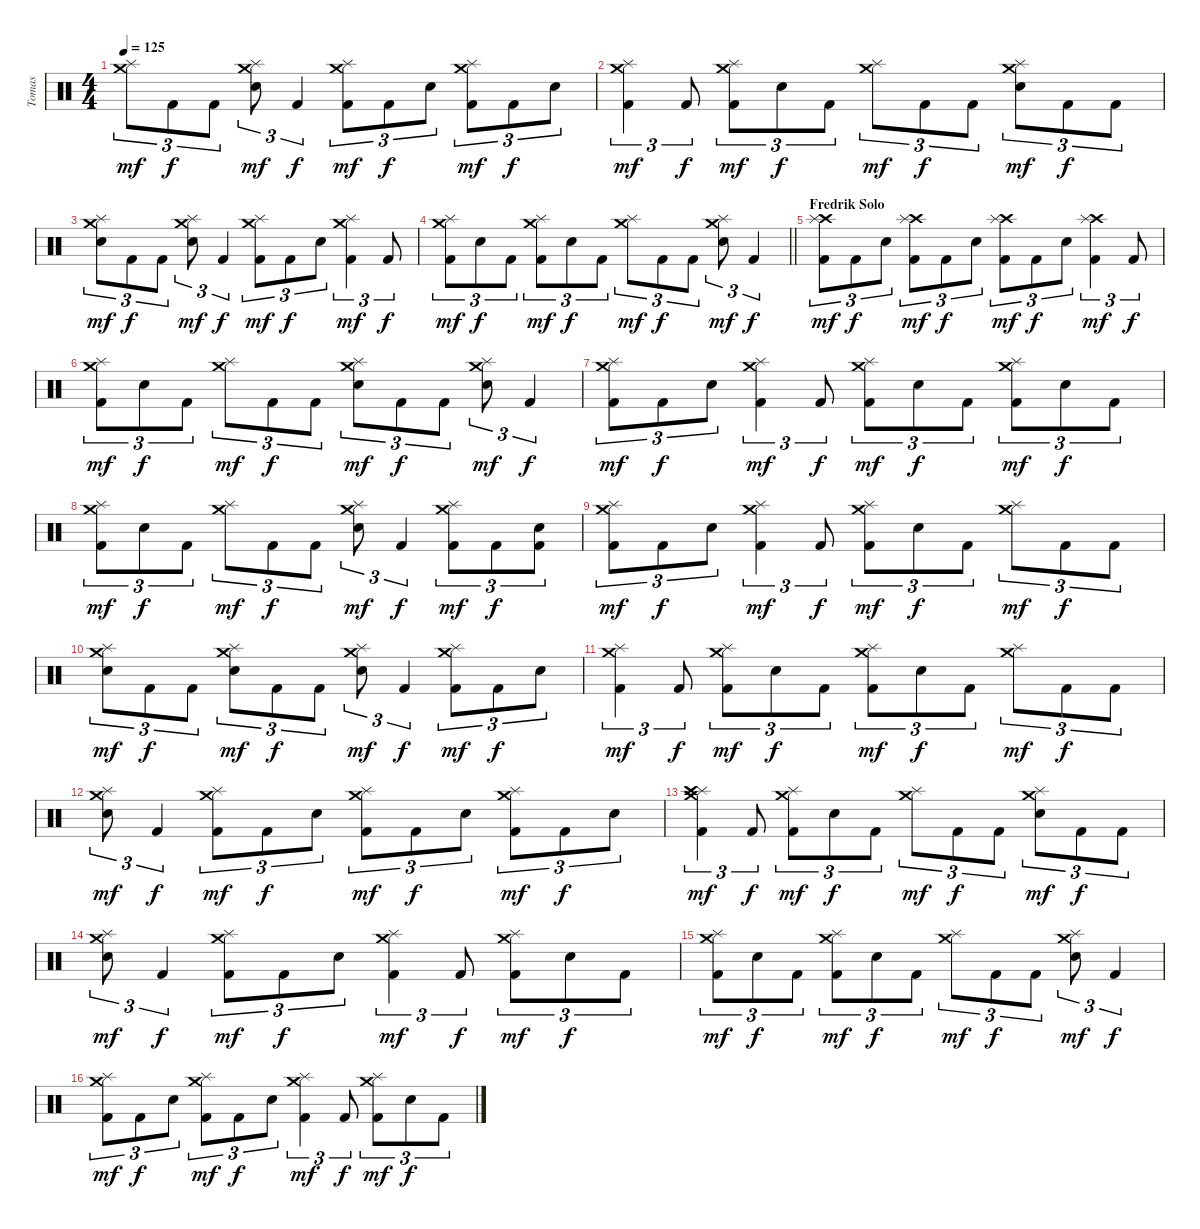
\track ("Tomas" "Tomas") {instrument percussion}
\staff {score}
\articulation defaults
\ts (4 4)
\tempo 125
\clef neutral
\ks c
("Crash medium (hit)" "Splash (hit)").8{tu (3 2) dy mf} "Kick (hit) 2".8{tu (3 2) dy f} "Kick (hit) 2".8{tu (3 2)} ("Crash medium (hit)" "Splash (hit)" "Electric Snare (hit)").8{tu (3 2) dy mf} "Kick (hit) 2".4{tu (3 2) dy f} ("Crash medium (hit)" "Splash (hit)" "Kick (hit) 2").8{tu (3 2) dy mf} "Kick (hit) 2".8{tu (3 2) dy f} "Electric Snare (hit)".8{tu (3 2)} ("Crash medium (hit)" "Splash (hit)" "Kick (hit) 2").8{tu (3 2) dy mf} "Kick (hit) 2".8{tu (3 2) dy f} "Electric Snare (hit)".8{tu (3 2)} |
("Crash medium (hit)" "Splash (hit)" "Kick (hit) 2").4{tu (3 2) dy mf} "Kick (hit) 2".8{tu (3 2) dy f} ("Crash medium (hit)" "Splash (hit)" "Kick (hit) 2").8{tu (3 2) dy mf} "Electric Snare (hit)".8{tu (3 2) dy f} "Kick (hit) 2".8{tu (3 2)} ("Crash medium (hit)" "Splash (hit)").8{tu (3 2) dy mf} "Kick (hit) 2".8{tu (3 2) dy f} "Kick (hit) 2".8{tu (3 2)} ("Crash medium (hit)" "Splash (hit)" "Electric Snare (hit)").8{tu (3 2) dy mf} "Kick (hit) 2".8{tu (3 2) dy f} "Kick (hit) 2".8{tu (3 2)} |
("Crash medium (hit)" "Splash (hit)" "Electric Snare (hit)").8{tu (3 2) dy mf} "Kick (hit) 2".8{tu (3 2) dy f} "Kick (hit) 2".8{tu (3 2)} ("Crash medium (hit)" "Splash (hit)" "Electric Snare (hit)").8{tu (3 2) dy mf} "Kick (hit) 2".4{tu (3 2) dy f} ("Crash medium (hit)" "Splash (hit)" "Kick (hit) 2").8{tu (3 2) dy mf} "Kick (hit) 2".8{tu (3 2) dy f} "Electric Snare (hit)".8{tu (3 2)} ("Crash medium (hit)" "Splash (hit)" "Kick (hit) 2").4{tu (3 2) dy mf} "Kick (hit) 2".8{tu (3 2) dy f} |
\barLineRight lightlight
("Crash medium (hit)" "Splash (hit)" "Kick (hit) 2").8{tu (3 2) dy mf} "Electric Snare (hit)".8{tu (3 2) dy f} "Kick (hit) 2".8{tu (3 2)} ("Crash medium (hit)" "Splash (hit)" "Kick (hit) 2").8{tu (3 2) dy mf} "Electric Snare (hit)".8{tu (3 2) dy f} "Kick (hit) 2".8{tu (3 2)} ("Crash medium (hit)" "Splash (hit)").8{tu (3 2) dy mf} "Kick (hit) 2".8{tu (3 2) dy f} "Kick (hit) 2".8{tu (3 2)} ("Crash medium (hit)" "Splash (hit)" "Electric Snare (hit)").8{tu (3 2) dy mf} "Kick (hit) 2".4{tu (3 2) dy f} |
\section ("" "Fredrik Solo")
("Crash high (hit)" "Splash (hit)" "Kick (hit) 2").8{tu (3 2) dy mf} "Kick (hit) 2".8{tu (3 2) dy f} "Electric Snare (hit)".8{tu (3 2)} ("Crash high (hit)" "Splash (hit)" "Kick (hit) 2").8{tu (3 2) dy mf} "Kick (hit) 2".8{tu (3 2) dy f} "Electric Snare (hit)".8{tu (3 2)} ("Crash high (hit)" "Splash (hit)" "Kick (hit) 2").8{tu (3 2) dy mf} "Kick (hit) 2".8{tu (3 2) dy f} "Electric Snare (hit)".8{tu (3 2)} ("Crash high (hit)" "Splash (hit)" "Kick (hit) 2").4{tu (3 2) dy mf} "Kick (hit) 2".8{tu (3 2) dy f} |
("Crash medium (hit)" "Splash (hit)" "Kick (hit) 2").8{tu (3 2) dy mf} "Electric Snare (hit)".8{tu (3 2) dy f} "Kick (hit) 2".8{tu (3 2)} ("Crash medium (hit)" "Splash (hit)").8{tu (3 2) dy mf} "Kick (hit) 2".8{tu (3 2) dy f} "Kick (hit) 2".8{tu (3 2)} ("Crash medium (hit)" "Splash (hit)" "Electric Snare (hit)").8{tu (3 2) dy mf} "Kick (hit) 2".8{tu (3 2) dy f} "Kick (hit) 2".8{tu (3 2)} ("Crash medium (hit)" "Splash (hit)" "Electric Snare (hit)").8{tu (3 2) dy mf} "Kick (hit) 2".4{tu (3 2) dy f} |
("Crash medium (hit)" "Splash (hit)" "Kick (hit) 2").8{tu (3 2) dy mf} "Kick (hit) 2".8{tu (3 2) dy f} "Electric Snare (hit)".8{tu (3 2)} ("Crash medium (hit)" "Splash (hit)" "Kick (hit) 2").4{tu (3 2) dy mf} "Kick (hit) 2".8{tu (3 2) dy f} ("Crash medium (hit)" "Splash (hit)" "Kick (hit) 2").8{tu (3 2) dy mf} "Electric Snare (hit)".8{tu (3 2) dy f} "Kick (hit) 2".8{tu (3 2)} ("Crash medium (hit)" "Splash (hit)" "Kick (hit) 2").8{tu (3 2) dy mf} "Electric Snare (hit)".8{tu (3 2) dy f} "Kick (hit) 2".8{tu (3 2)} |
("Crash medium (hit)" "Splash (hit)" "Kick (hit) 2").8{tu (3 2) dy mf} "Electric Snare (hit)".8{tu (3 2) dy f} "Kick (hit) 2".8{tu (3 2)} ("Crash medium (hit)" "Splash (hit)").8{tu (3 2) dy mf} "Kick (hit) 2".8{tu (3 2) dy f} "Kick (hit) 2".8{tu (3 2)} ("Crash medium (hit)" "Splash (hit)" "Electric Snare (hit)").8{tu (3 2) dy mf} "Kick (hit) 2".4{tu (3 2) dy f} ("Crash medium (hit)" "Splash (hit)" "Kick (hit) 2").8{tu (3 2) dy mf} "Kick (hit) 2".8{tu (3 2) dy f} ("Electric Snare (hit)" "Kick (hit) 2").8{tu (3 2)} |
("Crash medium (hit)" "Splash (hit)" "Kick (hit) 2").8{tu (3 2) dy mf} "Kick (hit) 2".8{tu (3 2) dy f} "Electric Snare (hit)".8{tu (3 2)} ("Crash medium (hit)" "Splash (hit)" "Kick (hit) 2").4{tu (3 2) dy mf} "Kick (hit) 2".8{tu (3 2) dy f} ("Crash medium (hit)" "Splash (hit)" "Kick (hit) 2").8{tu (3 2) dy mf} "Electric Snare (hit)".8{tu (3 2) dy f} "Kick (hit) 2".8{tu (3 2)} ("Crash medium (hit)" "Splash (hit)").8{tu (3 2) dy mf} "Kick (hit) 2".8{tu (3 2) dy f} "Kick (hit) 2".8{tu (3 2)} |
("Crash medium (hit)" "Splash (hit)" "Electric Snare (hit)").8{tu (3 2) dy mf} "Kick (hit) 2".8{tu (3 2) dy f} "Kick (hit) 2".8{tu (3 2)} ("Crash medium (hit)" "Splash (hit)" "Electric Snare (hit)").8{tu (3 2) dy mf} "Kick (hit) 2".8{tu (3 2) dy f} "Kick (hit) 2".8{tu (3 2)} ("Crash medium (hit)" "Splash (hit)" "Electric Snare (hit)").8{tu (3 2) dy mf} "Kick (hit) 2".4{tu (3 2) dy f} ("Crash medium (hit)" "Splash (hit)" "Kick (hit) 2").8{tu (3 2) dy mf} "Kick (hit) 2".8{tu (3 2) dy f} "Electric Snare (hit)".8{tu (3 2)} |
("Crash medium (hit)" "Splash (hit)" "Kick (hit) 2").4{tu (3 2) dy mf} "Kick (hit) 2".8{tu (3 2) dy f} ("Crash medium (hit)" "Splash (hit)" "Kick (hit) 2").8{tu (3 2) dy mf} "Electric Snare (hit)".8{tu (3 2) dy f} "Kick (hit) 2".8{tu (3 2)} ("Crash medium (hit)" "Splash (hit)" "Kick (hit) 2").8{tu (3 2) dy mf} "Electric Snare (hit)".8{tu (3 2) dy f} "Kick (hit) 2".8{tu (3 2)} ("Crash medium (hit)" "Splash (hit)").8{tu (3 2) dy mf} "Kick (hit) 2".8{tu (3 2) dy f} "Kick (hit) 2".8{tu (3 2)} |
("Crash medium (hit)" "Splash (hit)" "Electric Snare (hit)").8{tu (3 2) dy mf} "Kick (hit) 2".4{tu (3 2) dy f} ("Crash medium (hit)" "Splash (hit)" "Kick (hit) 2").8{tu (3 2) dy mf} "Kick (hit) 2".8{tu (3 2) dy f} "Electric Snare (hit)".8{tu (3 2)} ("Crash medium (hit)" "Splash (hit)" "Kick (hit) 2").8{tu (3 2) dy mf} "Kick (hit) 2".8{tu (3 2) dy f} "Electric Snare (hit)".8{tu (3 2)} ("Crash medium (hit)" "Splash (hit)" "Kick (hit) 2").8{tu (3 2) dy mf} "Kick (hit) 2".8{tu (3 2) dy f} "Electric Snare (hit)".8{tu (3 2)} |
("Crash medium (hit)" "Splash (hit)" "Crash high (hit)" "Kick (hit) 2").4{tu (3 2) dy mf} "Kick (hit) 2".8{tu (3 2) dy f} ("Crash medium (hit)" "Splash (hit)" "Kick (hit) 2").8{tu (3 2) dy mf} "Electric Snare (hit)".8{tu (3 2) dy f} "Kick (hit) 2".8{tu (3 2)} ("Crash medium (hit)" "Splash (hit)").8{tu (3 2) dy mf} "Kick (hit) 2".8{tu (3 2) dy f} "Kick (hit) 2".8{tu (3 2)} ("Crash medium (hit)" "Splash (hit)" "Electric Snare (hit)").8{tu (3 2) dy mf} "Kick (hit) 2".8{tu (3 2) dy f} "Kick (hit) 2".8{tu (3 2)} |
("Crash medium (hit)" "Splash (hit)" "Electric Snare (hit)").8{tu (3 2) dy mf} "Kick (hit) 2".4{tu (3 2) dy f} ("Crash medium (hit)" "Splash (hit)" "Kick (hit) 2").8{tu (3 2) dy mf} "Kick (hit) 2".8{tu (3 2) dy f} "Electric Snare (hit)".8{tu (3 2)} ("Crash medium (hit)" "Splash (hit)" "Kick (hit) 2").4{tu (3 2) dy mf} "Kick (hit) 2".8{tu (3 2) dy f} ("Crash medium (hit)" "Splash (hit)" "Kick (hit) 2").8{tu (3 2) dy mf} "Electric Snare (hit)".8{tu (3 2) dy f} "Kick (hit) 2".8{tu (3 2)} |
("Crash medium (hit)" "Splash (hit)" "Kick (hit) 2").8{tu (3 2) dy mf} "Electric Snare (hit)".8{tu (3 2) dy f} "Kick (hit) 2".8{tu (3 2)} ("Crash medium (hit)" "Splash (hit)" "Kick (hit) 2").8{tu (3 2) dy mf} "Electric Snare (hit)".8{tu (3 2) dy f} "Kick (hit) 2".8{tu (3 2)} ("Crash medium (hit)" "Splash (hit)").8{tu (3 2) dy mf} "Kick (hit) 2".8{tu (3 2) dy f} "Kick (hit) 2".8{tu (3 2)} ("Crash medium (hit)" "Splash (hit)" "Electric Snare (hit)").8{tu (3 2) dy mf} "Kick (hit) 2".4{tu (3 2) dy f} |
("Crash medium (hit)" "Splash (hit)" "Kick (hit) 2").8{tu (3 2) dy mf} "Kick (hit) 2".8{tu (3 2) dy f} "Electric Snare (hit)".8{tu (3 2)} ("Crash medium (hit)" "Splash (hit)" "Kick (hit) 2").8{tu (3 2) dy mf} "Kick (hit) 2".8{tu (3 2) dy f} "Electric Snare (hit)".8{tu (3 2)} ("Crash medium (hit)" "Splash (hit)" "Kick (hit) 2").4{tu (3 2) dy mf} "Kick (hit) 2".8{tu (3 2) dy f} ("Crash medium (hit)" "Splash (hit)" "Kick (hit) 2").8{tu (3 2) dy mf} "Electric Snare (hit)".8{tu (3 2) dy f} "Kick (hit) 2".8{tu (3 2)}
